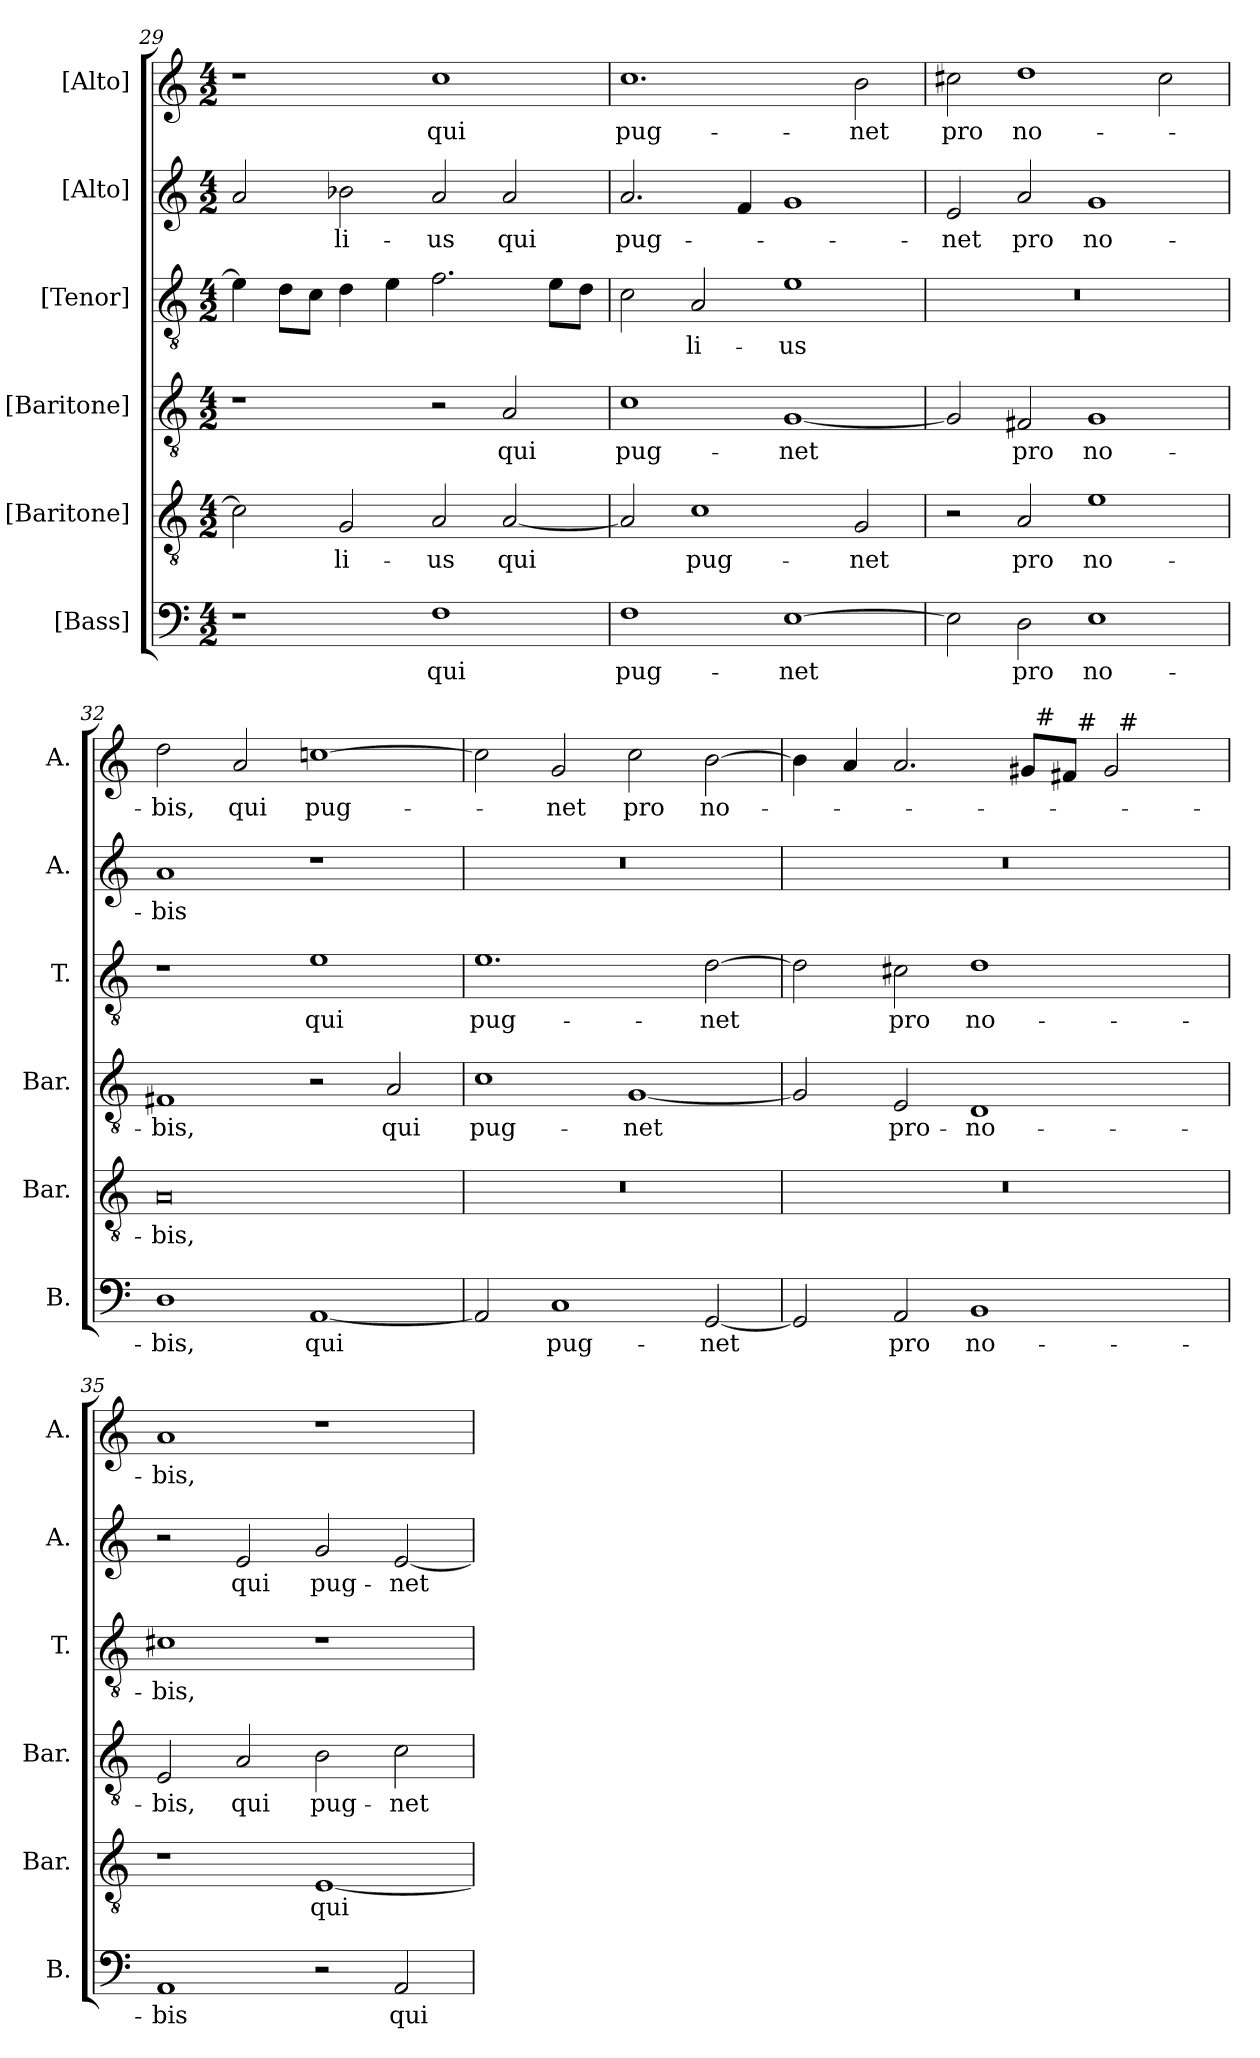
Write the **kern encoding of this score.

**kern	**text	**kern	**text	**kern	**text	**kern	**text	**kern	**text	**kern	**text
*part6	*part6	*part5	*part5	*part4	*part4	*part3	*part3	*part2	*part2	*part1	*part1
*staff6	*staff6	*staff5	*staff5	*staff4	*staff4	*staff3	*staff3	*staff2	*staff2	*staff1	*staff1
*I"[Bass]	*	*I"[Baritone]	*	*I"[Baritone]	*	*I"[Tenor]	*	*I"[Alto]	*	*I"[Alto]	*
*I'B.	*	*I'Bar.	*	*I'Bar.	*	*I'T.	*	*I'A.	*	*I'A.	*
*clefF4	*	*clefGv2	*	*clefGv2	*	*clefGv2	*	*clefG2	*	*clefG2	*
*	*	*ITrd7c12	*	*ITrd7c12	*	*ITrd7c12	*	*	*	*	*
*k[]	*	*k[]	*	*k[]	*	*k[]	*	*k[]	*	*k[]	*
*C:	*	*C:	*	*C:	*	*C:	*	*C:	*	*C:	*
*M4/2	*	*M4/2	*	*M4/2	*	*M4/2	*	*M4/2	*	*M4/2	*
=29	=29	=29	=29	=29	=29	=29	=29	=29	=29	=29	=29
1r	.	2C\]	.	1r	.	4E\]	.	2a/	.	1r	.
.	.	.	.	.	.	8D\L	.	.	.	.	.
.	.	.	.	.	.	8C\J	.	.	.	.	.
!	!	!	!LO:LY:b	!	!	!	!	!	!LO:LY:b	!	!
.	.	2GG/	-li-	.	.	4D\	.	2b-X\	-li-	.	.
.	.	.	.	.	.	4E\	.	.	.	.	.
!	!LO:LY:b	!	!LO:LY:b	!	!	!	!	!	!LO:LY:b	!	!LO:LY:b
1F	qui	2AA/	-us	2r	.	2.F\	.	2a/	-us	1cc	qui
!	!	!	!LO:LY:b	!	!LO:LY:b	!	!	!	!LO:LY:b	!	!
.	.	[<2AA/	qui	2AA/	qui	.	.	2a/	qui	.	.
.	.	.	.	.	.	8E\L	.	.	.	.	.
.	.	.	.	.	.	8D\J	.	.	.	.	.
=30	=30	=30	=30	=30	=30	=30	=30	=30	=30	=30	=30
!	!LO:LY:b	!	!	!	!LO:LY:b	!	!	!	!LO:LY:b	!	!LO:LY:b
1F	pug-	2AA/]	.	1C	pug-	2C\	.	2.a/	pug-	1.cc	pug-
!	!	!	!LO:LY:b	!	!	!	!LO:LY:b	!	!	!	!
.	.	1C	pug-	.	.	2AA/	-li-	.	.	.	.
.	.	.	.	.	.	.	.	4f/	.	.	.
!	!LO:LY:b	!	!	!	!LO:LY:b	!	!LO:LY:b	!	!	!	!
[>1E	-net	.	.	[<1GG	-net	1E	-us	1g	.	.	.
!	!	!	!LO:LY:b	!	!	!	!	!	!	!	!LO:LY:b
.	.	2GG/	-net	.	.	.	.	.	.	2b\	-net
=31	=31	=31	=31	=31	=31	=31	=31	=31	=31	=31	=31
!	!	!	!	!	!	!LO:N:vis=1	!	!	!LO:LY:b	!	!LO:LY:b
2E\]	.	2r	.	2GG/]	.	0r	.	2e/	-net	2cc#X\	pro
!	!LO:LY:b	!	!LO:LY:b	!	!LO:LY:b	!	!	!	!LO:LY:b	!	!LO:LY:b
2D\	pro	2AA/	pro	2FF#X/	pro	.	.	2a/	pro	1dd	no-
!	!LO:LY:b	!	!LO:LY:b	!	!LO:LY:b	!	!	!	!LO:LY:b	!	!
1E	no-	1E	no-	1GG	no-	.	.	1g	no-	.	.
.	.	.	.	.	.	.	.	.	.	2cc#\	.
!!LO:LB:g=z
=32	=32	=32	=32	=32	=32	=32	=32	=32	=32	=32	=32
!	!LO:LY:b	!	!LO:LY:b	!	!LO:LY:b	!	!	!	!LO:LY:b	!	!LO:LY:b
1D	-bis,	0AA	-bis,	1FF#X	-bis,	1r	.	1a	-bis	2dd\	-bis,
!	!	!	!	!	!	!	!	!	!	!	!LO:LY:b
.	.	.	.	.	.	.	.	.	.	2a/	qui
!	!LO:LY:b	!	!	!	!	!	!LO:LY:b	!	!	!	!LO:LY:b
[<1AA	qui	.	.	2r	.	1E	qui	1r	.	[>1ccn	pug-
!	!	!	!	!	!LO:LY:b	!	!	!	!	!	!
.	.	.	.	2AA/	qui	.	.	.	.	.	.
=33	=33	=33	=33	=33	=33	=33	=33	=33	=33	=33	=33
!	!	!LO:N:vis=1	!	!	!LO:LY:b	!	!LO:LY:b	!LO:N:vis=1	!	!	!
2AA/]	.	0r	.	1C	pug-	1.E	pug-	0r	.	2cc\]	.
!	!LO:LY:b	!	!	!	!	!	!	!	!	!	!LO:LY:b
1C	pug-	.	.	.	.	.	.	.	.	2g/	-net
!	!	!	!	!	!LO:LY:b	!	!	!	!	!	!LO:LY:b
.	.	.	.	[<1GG	-net	.	.	.	.	2cc\	pro
!	!LO:LY:b	!	!	!	!	!	!LO:LY:b	!	!	!	!LO:LY:b
[<2GG/	-net	.	.	.	.	[>2D\	-net	.	.	[>2b\	no-
=34	=34	=34	=34	=34	=34	=34	=34	=34	=34	=34	=34
!	!	!LO:N:vis=1	!	!	!	!	!	!LO:N:vis=1	!	!	!
*	*	*	*	*	*	*	*	*	*	*^	*
*	*	*	*	*	*	*	*	*	*	*	*^	*
*	*	*	*	*	*	*	*	*	*	*	*	*^	*
2GG/]	.	0r	.	2GG/]	.	2D\]	.	0r	.	4b\]	1ryy	1ryy	1ryy	.
.	.	.	.	.	.	.	.	.	.	4a/	.	.	.	.
!	!LO:LY:b	!	!	!	!LO:LY:b	!	!LO:LY:b	!	!	!	!	!	!	!
2AA/	pro	.	.	2EE/	pro-	2C#X\	pro	.	.	2.a/	.	.	.	.
!	!LO:LY:b	!	!	!	!LO:LY:b	!	!LO:LY:b	!	!	!	!	!	!	!
1BB	no-	.	.	1DD	-no-	1D	no-	.	.	.	4ryy	4ryy	2ryy	.
.	.	.	.	.	.	.	.	.	.	8g#/L	32ryy	8ryy	.	.
!	!	!	!	!	!	!	!	!	!	!	!LO:TX:a:t=#	!	!	!
.	.	.	.	.	.	.	.	.	.	.	2ryy	.	.	.
.	.	.	.	.	.	.	.	.	.	8f#/J	.	32ryy	.	.
!	!	!	!	!	!	!	!	!	!	!	!	!LO:TX:a:t=#	!	!
.	.	.	.	.	.	.	.	.	.	.	.	2ryy	.	.
.	.	.	.	.	.	.	.	.	.	2g#/	.	.	32ryy	.
!	!	!	!	!	!	!	!	!	!	!	!	!	!LO:TX:a:t=#	!
.	.	.	.	.	.	.	.	.	.	.	.	.	4...ryy	.
.	.	.	.	.	.	.	.	.	.	.	8..ryy	.	.	.
.	.	.	.	.	.	.	.	.	.	.	.	16.ryy	.	.
=35	=35	=35	=35	=35	=35	=35	=35	=35	=35	=35	=35	=35	=35	=35
!	!LO:LY:b	!	!	!	!LO:LY:b	!	!LO:LY:b	!	!	!	!	!	!	!LO:LY:b
*	*	*	*	*	*	*	*	*	*	*v	*v	*v	*v	*
1AA	-bis	1r	.	2EE/	-bis,	1C#X	-bis,	2r	.	1a	-bis,
!	!	!	!	!	!LO:LY:b	!	!	!	!LO:LY:b	!	!
.	.	.	.	2AA/	qui	.	.	2e/	qui	.	.
!	!	!	!LO:LY:b	!	!LO:LY:b	!	!	!	!LO:LY:b	!	!
2r	.	[<1EE	qui	2BB\	pug-	1r	.	2g/	pug-	1r	.
!	!LO:LY:b	!	!	!	!LO:LY:b	!	!	!	!LO:LY:b	!	!
2AA/	qui	.	.	2C\	-net	.	.	[<2e/	-net	.	.
=	=	=	=	=	=	=	=	=	=	=	=
*-	*-	*-	*-	*-	*-	*-	*-	*-	*-	*-	*-
